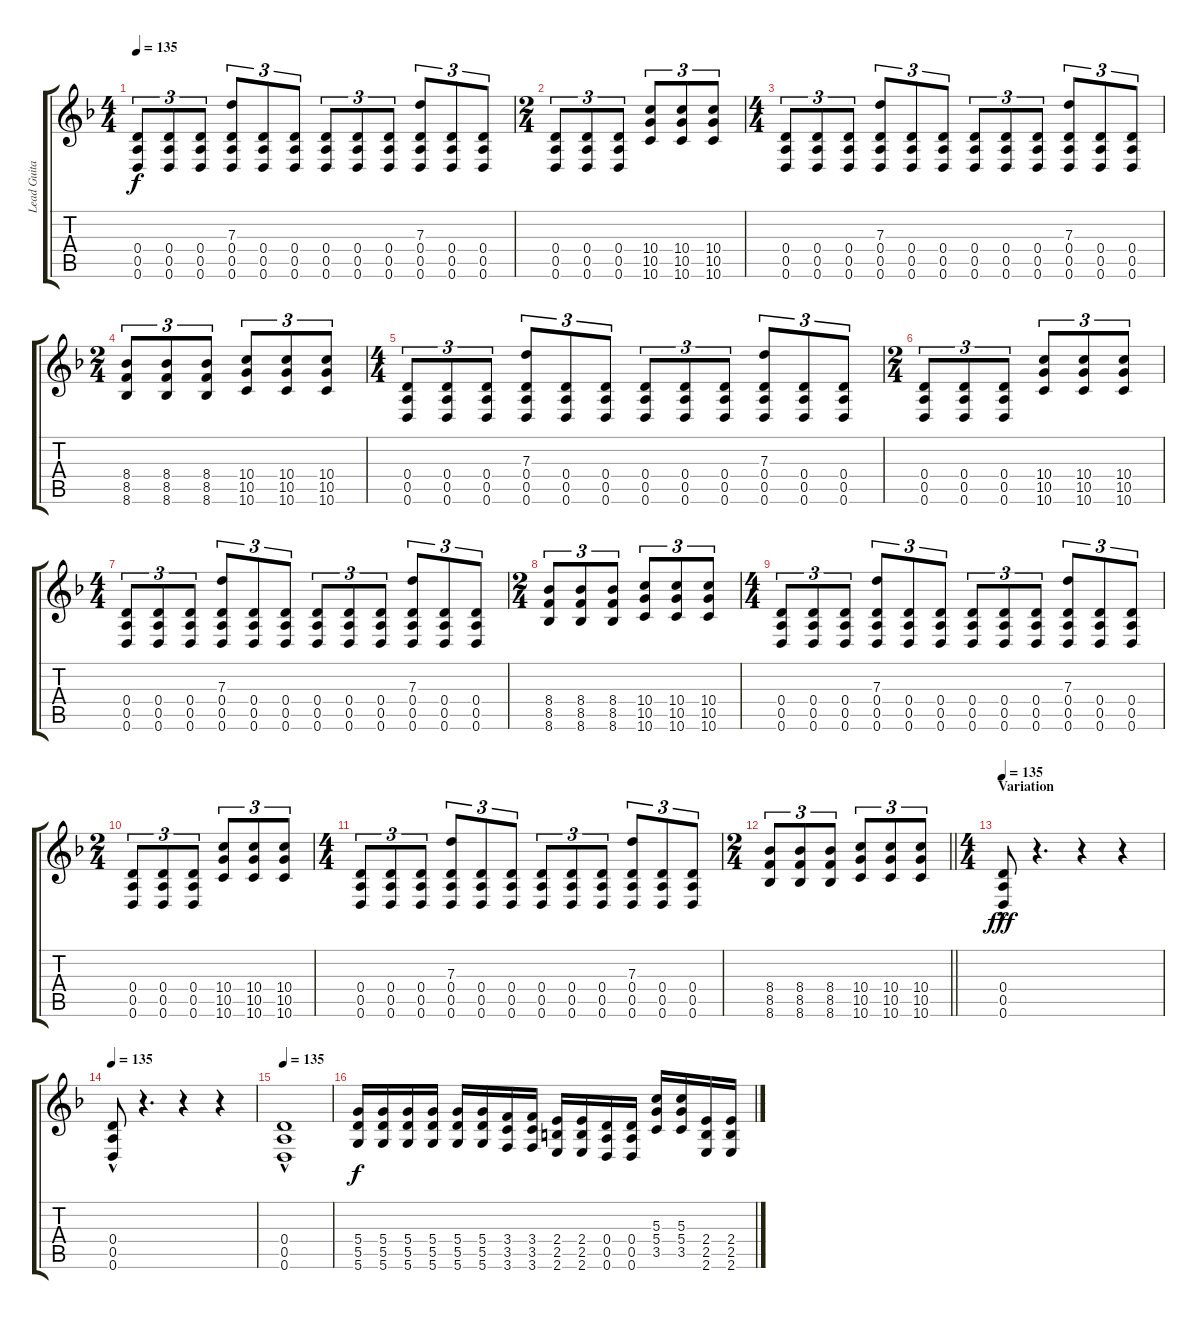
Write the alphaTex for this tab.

\track ("Lead Guitar" "Lead Guita") {instrument distortionguitar}
\staff {score tabs}
\tuning (E4 B3 G3 D3 A2 D2) {hide}
\ts (4 4)
\tempo 135
\clef g2
\ks dminor
(0.4 0.5 0.6).8{tu (3 2) dy f} (0.4 0.5 0.6).8{tu (3 2)} (0.4 0.5 0.6).8{tu (3 2)} (7.3 0.4 0.5 0.6).8{tu (3 2)} (0.4 0.5 0.6).8{tu (3 2)} (0.4 0.5 0.6).8{tu (3 2)} (0.4 0.5 0.6).8{tu (3 2)} (0.4 0.5 0.6).8{tu (3 2)} (0.4 0.5 0.6).8{tu (3 2)} (7.3 0.4 0.5 0.6).8{tu (3 2)} (0.4 0.5 0.6).8{tu (3 2)} (0.4 0.5 0.6).8{tu (3 2)} |
\ts (2 4)
(0.4 0.5 0.6).8{tu (3 2)} (0.4 0.5 0.6).8{tu (3 2)} (0.4 0.5 0.6).8{tu (3 2)} (10.4 10.5 10.6).8{tu (3 2)} (10.4 10.5 10.6).8{tu (3 2)} (10.4 10.5 10.6).8{tu (3 2)} |
\ts (4 4)
(0.4 0.5 0.6).8{tu (3 2)} (0.4 0.5 0.6).8{tu (3 2)} (0.4 0.5 0.6).8{tu (3 2)} (7.3 0.4 0.5 0.6).8{tu (3 2)} (0.4 0.5 0.6).8{tu (3 2)} (0.4 0.5 0.6).8{tu (3 2)} (0.4 0.5 0.6).8{tu (3 2)} (0.4 0.5 0.6).8{tu (3 2)} (0.4 0.5 0.6).8{tu (3 2)} (7.3 0.4 0.5 0.6).8{tu (3 2)} (0.4 0.5 0.6).8{tu (3 2)} (0.4 0.5 0.6).8{tu (3 2)} |
\ts (2 4)
(8.4 8.5 8.6).8{tu (3 2)} (8.4 8.5 8.6).8{tu (3 2)} (8.4 8.5 8.6).8{tu (3 2)} (10.4 10.5 10.6).8{tu (3 2)} (10.4 10.5 10.6).8{tu (3 2)} (10.4 10.5 10.6).8{tu (3 2)} |
\ts (4 4)
(0.4 0.5 0.6).8{tu (3 2)} (0.4 0.5 0.6).8{tu (3 2)} (0.4 0.5 0.6).8{tu (3 2)} (7.3 0.4 0.5 0.6).8{tu (3 2)} (0.4 0.5 0.6).8{tu (3 2)} (0.4 0.5 0.6).8{tu (3 2)} (0.4 0.5 0.6).8{tu (3 2)} (0.4 0.5 0.6).8{tu (3 2)} (0.4 0.5 0.6).8{tu (3 2)} (7.3 0.4 0.5 0.6).8{tu (3 2)} (0.4 0.5 0.6).8{tu (3 2)} (0.4 0.5 0.6).8{tu (3 2)} |
\ts (2 4)
(0.4 0.5 0.6).8{tu (3 2)} (0.4 0.5 0.6).8{tu (3 2)} (0.4 0.5 0.6).8{tu (3 2)} (10.4 10.5 10.6).8{tu (3 2)} (10.4 10.5 10.6).8{tu (3 2)} (10.4 10.5 10.6).8{tu (3 2)} |
\ts (4 4)
(0.4 0.5 0.6).8{tu (3 2)} (0.4 0.5 0.6).8{tu (3 2)} (0.4 0.5 0.6).8{tu (3 2)} (7.3 0.4 0.5 0.6).8{tu (3 2)} (0.4 0.5 0.6).8{tu (3 2)} (0.4 0.5 0.6).8{tu (3 2)} (0.4 0.5 0.6).8{tu (3 2)} (0.4 0.5 0.6).8{tu (3 2)} (0.4 0.5 0.6).8{tu (3 2)} (7.3 0.4 0.5 0.6).8{tu (3 2)} (0.4 0.5 0.6).8{tu (3 2)} (0.4 0.5 0.6).8{tu (3 2)} |
\ts (2 4)
(8.4 8.5 8.6).8{tu (3 2)} (8.4 8.5 8.6).8{tu (3 2)} (8.4 8.5 8.6).8{tu (3 2)} (10.4 10.5 10.6).8{tu (3 2)} (10.4 10.5 10.6).8{tu (3 2)} (10.4 10.5 10.6).8{tu (3 2)} |
\ts (4 4)
(0.4 0.5 0.6).8{tu (3 2)} (0.4 0.5 0.6).8{tu (3 2)} (0.4 0.5 0.6).8{tu (3 2)} (7.3 0.4 0.5 0.6).8{tu (3 2)} (0.4 0.5 0.6).8{tu (3 2)} (0.4 0.5 0.6).8{tu (3 2)} (0.4 0.5 0.6).8{tu (3 2)} (0.4 0.5 0.6).8{tu (3 2)} (0.4 0.5 0.6).8{tu (3 2)} (7.3 0.4 0.5 0.6).8{tu (3 2)} (0.4 0.5 0.6).8{tu (3 2)} (0.4 0.5 0.6).8{tu (3 2)} |
\ts (2 4)
(0.4 0.5 0.6).8{tu (3 2)} (0.4 0.5 0.6).8{tu (3 2)} (0.4 0.5 0.6).8{tu (3 2)} (10.4 10.5 10.6).8{tu (3 2)} (10.4 10.5 10.6).8{tu (3 2)} (10.4 10.5 10.6).8{tu (3 2)} |
\ts (4 4)
(0.4 0.5 0.6).8{tu (3 2)} (0.4 0.5 0.6).8{tu (3 2)} (0.4 0.5 0.6).8{tu (3 2)} (7.3 0.4 0.5 0.6).8{tu (3 2)} (0.4 0.5 0.6).8{tu (3 2)} (0.4 0.5 0.6).8{tu (3 2)} (0.4 0.5 0.6).8{tu (3 2)} (0.4 0.5 0.6).8{tu (3 2)} (0.4 0.5 0.6).8{tu (3 2)} (7.3 0.4 0.5 0.6).8{tu (3 2)} (0.4 0.5 0.6).8{tu (3 2)} (0.4 0.5 0.6).8{tu (3 2)} |
\ts (2 4)
\barLineRight lightlight
(8.4 8.5 8.6).8{tu (3 2)} (8.4 8.5 8.6).8{tu (3 2)} (8.4 8.5 8.6).8{tu (3 2)} (10.4 10.5 10.6).8{tu (3 2)} (10.4 10.5 10.6).8{tu (3 2)} (10.4 10.5 10.6).8{tu (3 2)} |
\ts (4 4)
\section ("" "Variation")
\tempo 135
(0.4{hac} 0.5{hac} 0.6{hac}).8{dy fff} r.4{d} r.4 r.4 |
\tempo 135
(0.4{hac} 0.5{hac} 0.6{hac}).8 r.4{d} r.4 r.4 |
\tempo 135
(0.4{hac} 0.5{hac} 0.6{hac}).1 |
(5.4 5.5 5.6).16{dy f} (5.4 5.5 5.6).16 (5.4 5.5 5.6).16 (5.4 5.5 5.6).16 (5.4 5.5 5.6).16 (5.4 5.5 5.6).16 (3.4 3.5 3.6).16 (3.4 3.5 3.6).16 (2.4 2.5 2.6).16 (2.4 2.5 2.6).16 (0.4 0.5 0.6).16 (0.4 0.5 0.6).16 (5.3 5.4 3.5).16 (5.3 5.4 3.5).16 (2.4 2.5 2.6).16 (2.4 2.5 2.6).16
